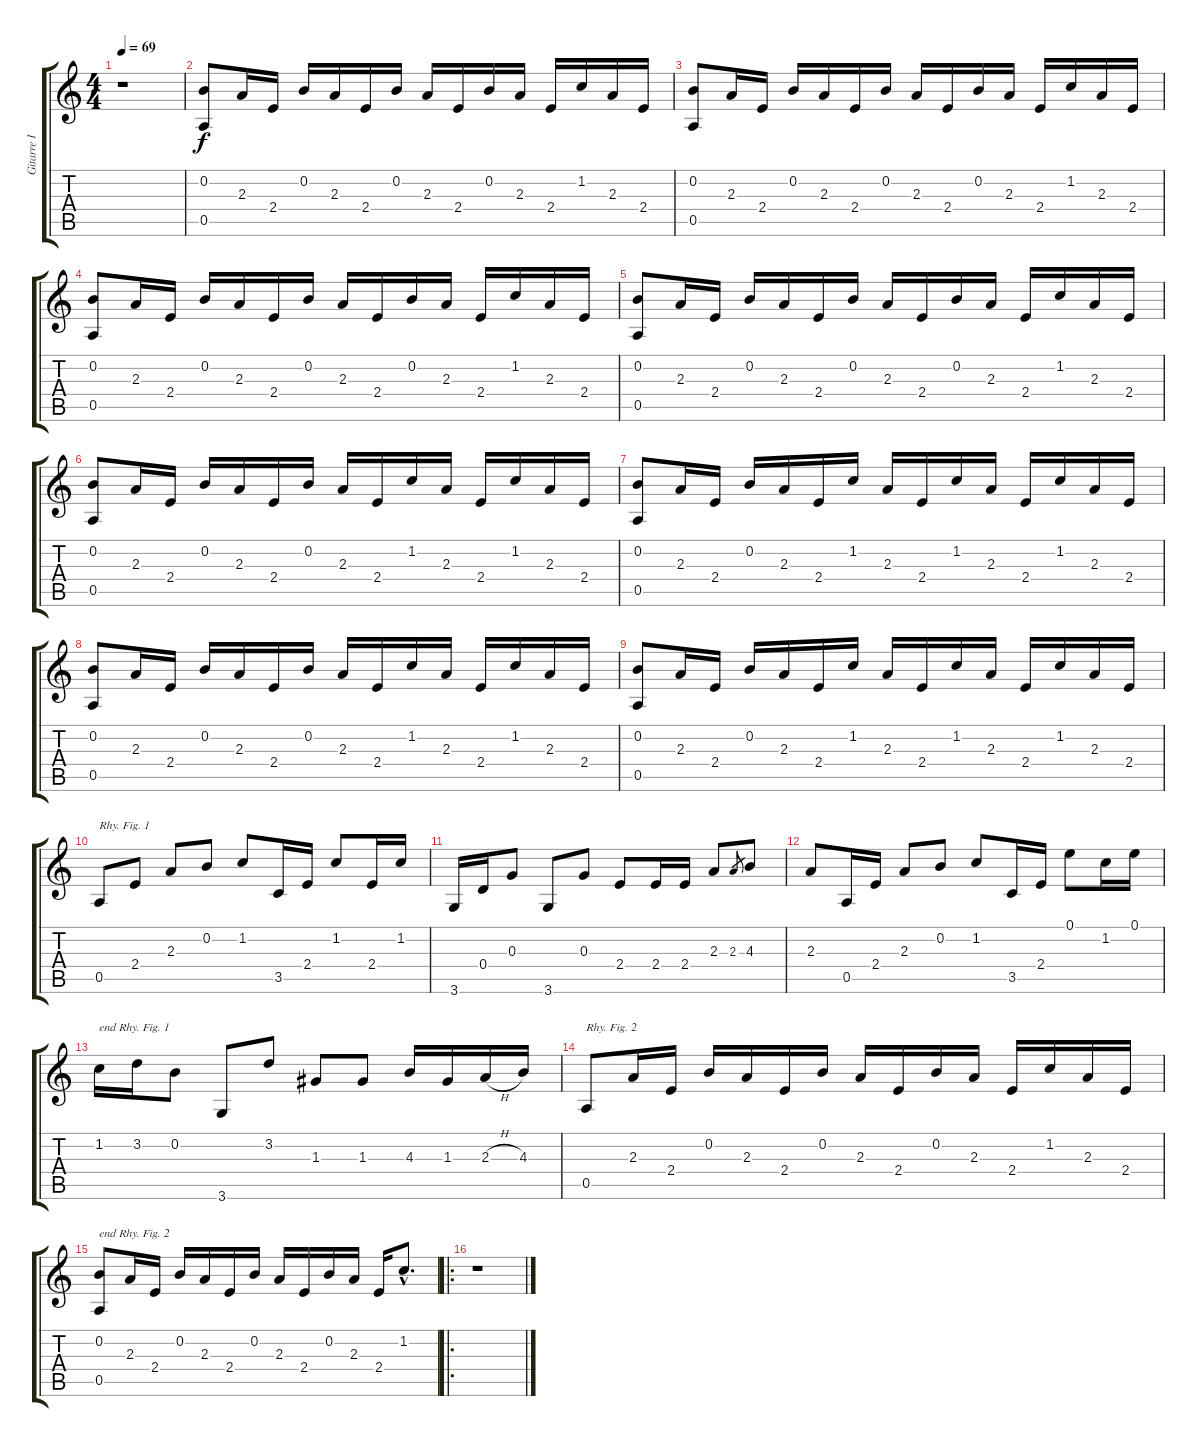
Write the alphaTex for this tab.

\track ("Gitarre I (acous.)" "Gitarre I ") {instrument acousticguitarsteel}
\staff {score tabs}
\tuning (E4 B3 G3 D3 A2 E2) {hide}
\ts (4 4)
\tempo 69
\clef g2
\ks c
r.1{dy f instrument acousticguitarsteel} |
(0.2 0.5).8 2.3.16 2.4.16 0.2.16 2.3.16 2.4.16 0.2.16 2.3.16 2.4.16 0.2.16 2.3.16 2.4.16 1.2.16 2.3.16 2.4.16 |
(0.2 0.5).8 2.3.16 2.4.16 0.2.16 2.3.16 2.4.16 0.2.16 2.3.16 2.4.16 0.2.16 2.3.16 2.4.16 1.2.16 2.3.16 2.4.16 |
(0.2 0.5).8 2.3.16 2.4.16 0.2.16 2.3.16 2.4.16 0.2.16 2.3.16 2.4.16 0.2.16 2.3.16 2.4.16 1.2.16 2.3.16 2.4.16 |
(0.2 0.5).8 2.3.16 2.4.16 0.2.16 2.3.16 2.4.16 0.2.16 2.3.16 2.4.16 0.2.16 2.3.16 2.4.16 1.2.16 2.3.16 2.4.16 |
(0.2 0.5).8 2.3.16 2.4.16 0.2.16 2.3.16 2.4.16 0.2.16 2.3.16 2.4.16 1.2.16 2.3.16 2.4.16 1.2.16 2.3.16 2.4.16 |
(0.2 0.5).8 2.3.16 2.4.16 0.2.16 2.3.16 2.4.16 1.2.16 2.3.16 2.4.16 1.2.16 2.3.16 2.4.16 1.2.16 2.3.16 2.4.16 |
(0.2 0.5).8 2.3.16 2.4.16 0.2.16 2.3.16 2.4.16 0.2.16 2.3.16 2.4.16 1.2.16 2.3.16 2.4.16 1.2.16 2.3.16 2.4.16 |
(0.2 0.5).8 2.3.16 2.4.16 0.2.16 2.3.16 2.4.16 1.2.16 2.3.16 2.4.16 1.2.16 2.3.16 2.4.16 1.2.16 2.3.16 2.4.16 |
0.5.8{txt "Rhy. Fig. 1"} 2.4.8 2.3.8 0.2.8 1.2.8 3.5.16 2.4.16 1.2.8 2.4.16 1.2.16 |
3.6.16 0.4.16 0.3.8 3.6.8 0.3.8 2.4.8 2.4.16 2.4.16 2.3.8 2.3.8{gr} 4.3.8 |
2.3.8 0.5.16 2.4.16 2.3.8 0.2.8 1.2.8 3.5.16 2.4.16 0.1.8 1.2.16 0.1.16 |
1.2.16{txt "end Rhy. Fig. 1"} 3.2.16 0.2.8 3.6.8 3.2.8 1.3.8 1.3.8 4.3.16 1.3.16 2.3{h}.16 4.3.16 |
0.5.8{txt "Rhy. Fig. 2"} 2.3.16 2.4.16 0.2.16 2.3.16 2.4.16 0.2.16 2.3.16 2.4.16 0.2.16 2.3.16 2.4.16 1.2.16 2.3.16 2.4.16 |
(0.2 0.5).8{txt "end Rhy. Fig. 2"} 2.3.16 2.4.16 0.2.16 2.3.16 2.4.16 0.2.16 2.3.16 2.4.16 0.2.16 2.3.16 2.4.16 1.2{hac}.8{d} |
\ro
r.1
